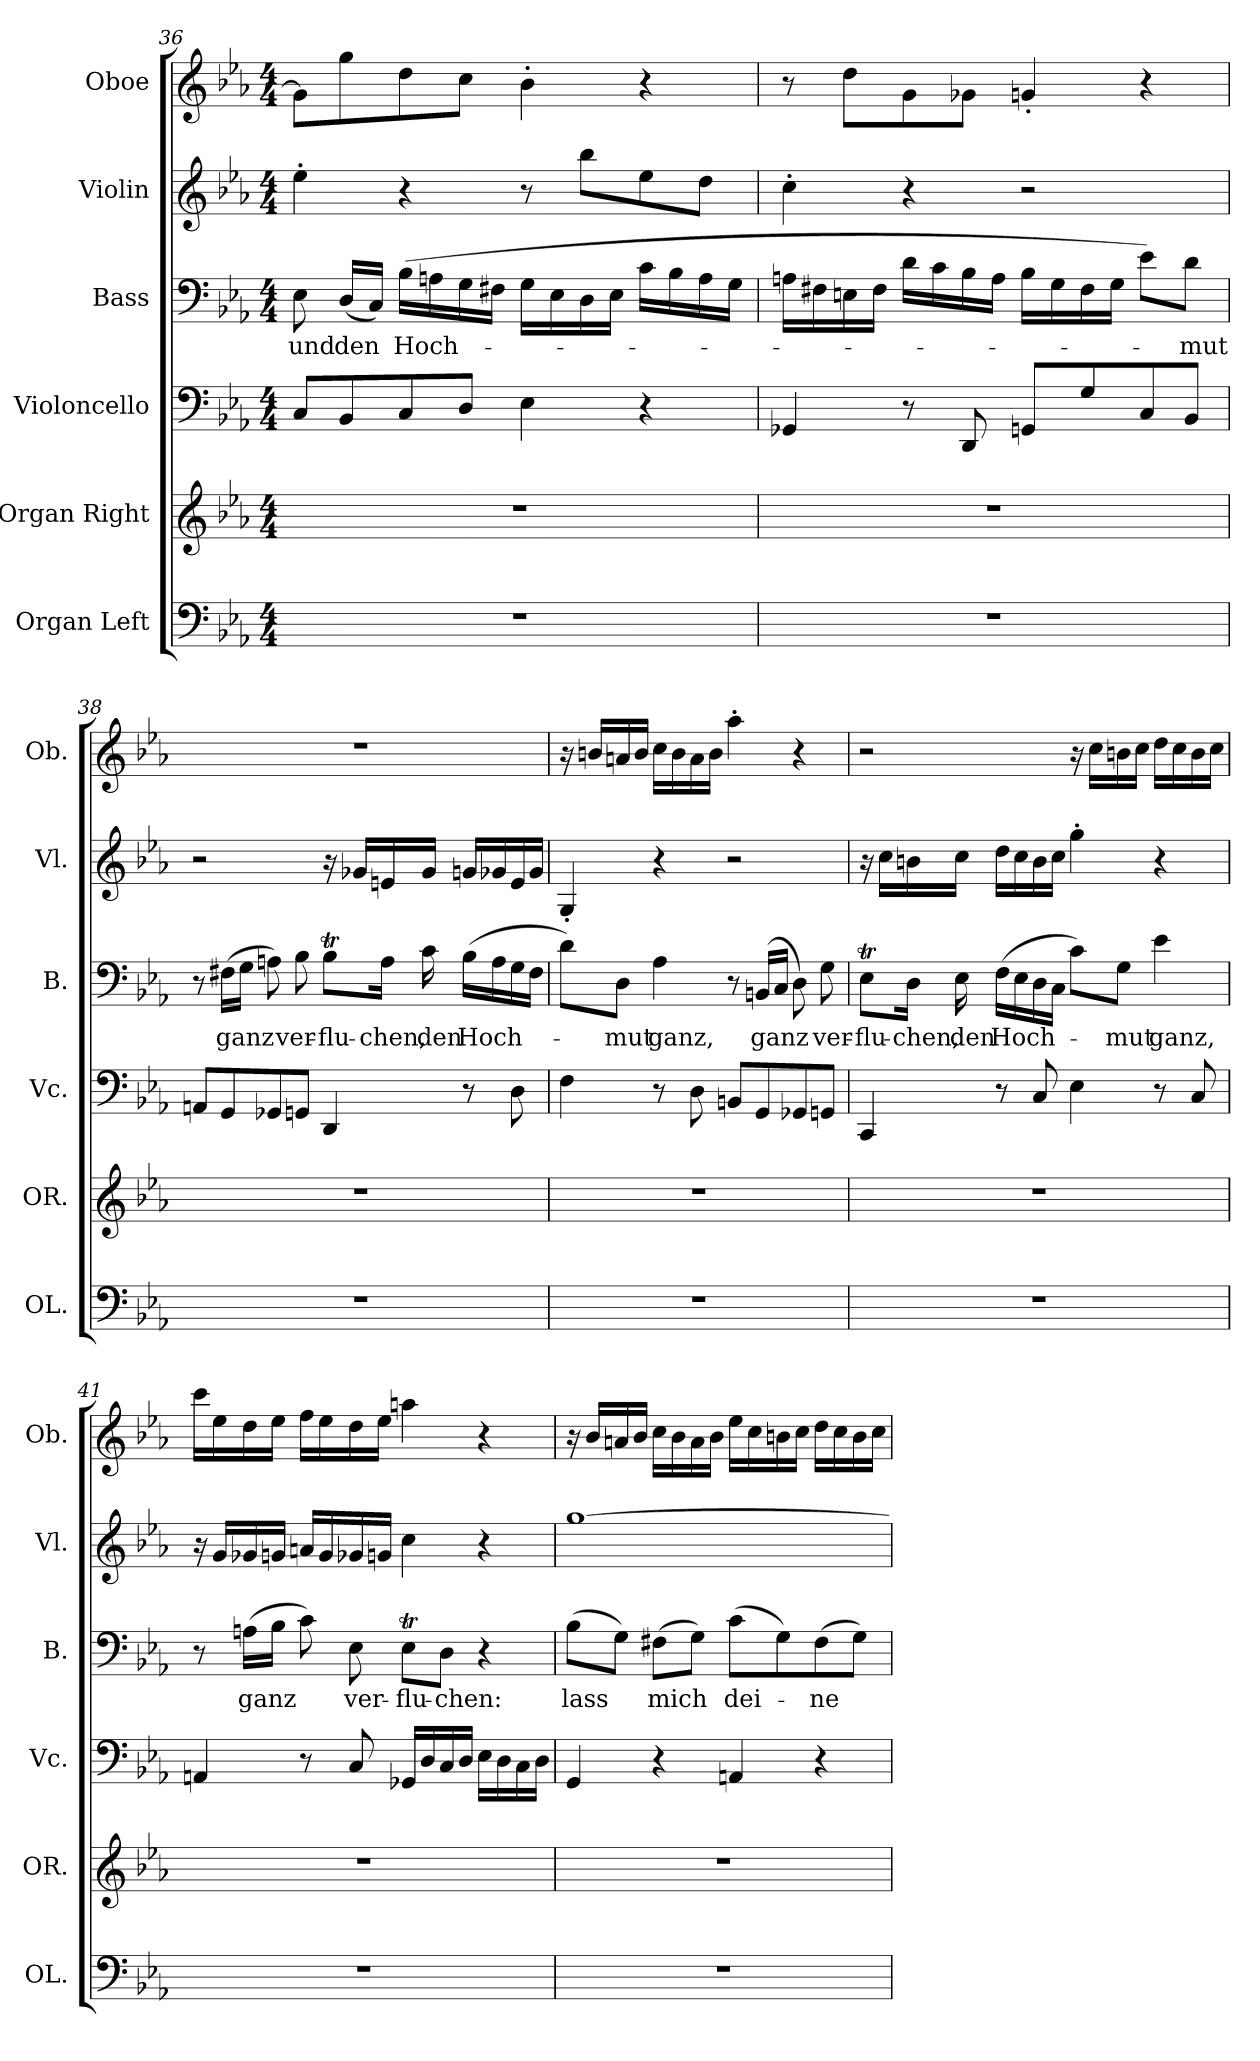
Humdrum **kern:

**kern	**kern	**kern	**kern	**text	**kern	**kern
*part6	*part5	*part4	*part3	*part3	*part2	*part1
*staff6	*staff5	*staff4	*staff3	*staff3	*staff2	*staff1
*I"Organ Left	*I"Organ Right	*I"Violoncello	*I"Bass	*	*I"Violin	*I"Oboe
*I'OL.	*I'OR.	*I'Vc.	*I'B.	*	*I'Vl.	*I'Ob.
*clefF4	*clefG2	*clefF4	*clefF4	*	*clefG2	*clefG2
*k[b-e-a-]	*k[b-e-a-]	*k[b-e-a-]	*k[b-e-a-]	*	*k[b-e-a-]	*k[b-e-a-]
*M4/4	*M4/4	*M4/4	*M4/4	*	*M4/4	*M4/4
=36	=36	=36	=36	=36	=36	=36
1r	1r	8C/L	8E-\	und	4ee-'\	8g\L]
.	.	8BB-/	(16D/LL	den	.	8gg\
.	.	.	16C/JJ)	.	.	.
.	.	8C/	(16B-\LL	Hoch-	4r	8dd\
.	.	.	16An\	.	.	.
.	.	8D/J	16G\	.	.	8cc\J
.	.	.	16F#X\JJ	.	.	.
.	.	4E-\	16G\LL	.	8r	4b-'\
.	.	.	16E-\	.	.	.
.	.	.	16D\	.	8bb-\L	.
.	.	.	16E-\JJ	.	.	.
.	.	4r	16c\LL	.	8ee-\	4r
.	.	.	16B-\	.	.	.
.	.	.	16A\	.	8dd\J	.
.	.	.	16G\JJ	.	.	.
!!LO:PB:g=z
=37	=37	=37	=37	=37	=37	=37
1r	1r	4GG-X/	16An\LL	.	4cc'\	8r
.	.	.	16F#X\	.	.	.
.	.	.	16En\	.	.	8dd\L
.	.	.	16F#\JJ	.	.	.
.	.	8r	16d\LL	.	4r	8g\
.	.	.	16c\	.	.	.
.	.	8DD/	16B-\	.	.	8g-X\J
.	.	.	16A\JJ	.	.	.
.	.	8GGn/L	16B-\LL	.	2r	4gn'/
.	.	.	16G\	.	.	.
.	.	8G/	16F#\	.	.	.
.	.	.	16G\JJ	.	.	.
.	.	8C/	8e-\L)	.	.	4r
.	.	8BB-/J	8d\J	-mut	.	.
=38	=38	=38	=38	=38	=38	=38
1r	1r	8AAn/L	8r	.	2r	1r
.	.	8GG/	(16F#X\LL	ganz	.	.
.	.	.	16G\JJ	.	.	.
.	.	8GG-X/	8An\)	.	.	.
.	.	8GGn/J	8B-\	ver-	.	.
.	.	4DD/	8B-T\L	-flu-	16r	.
.	.	.	.	.	16g-X/LL	.
.	.	.	16A\Jk	-chen,	16en/	.
.	.	.	16c\	den	16g-/JJ	.
.	.	8r	(16B-\LL	Hoch-	16gn/LL	.
.	.	.	16A\	.	16g-X/	.
.	.	8D\	16G\	.	16e/	.
.	.	.	16F#\JJ	.	16g-/JJ	.
!!LO:LB:g=z
=39	=39	=39	=39	=39	=39	=39
1r	1r	4F\	8d\L)	.	4G'/	16r
.	.	.	.	.	.	16bn/LL
.	.	.	8D\J	-mut	.	16an/
.	.	.	.	.	.	16b/JJ
.	.	8r	4A-\	ganz,	4r	16cc\LL
.	.	.	.	.	.	16b\
.	.	8D\	.	.	.	16a\
.	.	.	.	.	.	16b\JJ
.	.	8BBn/L	8r	.	2r	4aa-'\
.	.	8GG/	(16BBn/LL	ganz	.	.
.	.	.	16C/JJ	.	.	.
.	.	8GG-X/	8D\)	.	.	4r
.	.	8GGn/J	8G\	ver-	.	.
=40	=40	=40	=40	=40	=40	=40
1r	1r	4CC/	8E-T\L	-flu-	16r	2r
.	.	.	.	.	16cc\LL	.
.	.	.	16D\Jk	-chen,	16bn\	.
.	.	.	16E-\	den	16cc\JJ	.
.	.	8r	(16F\LL	Hoch-	16dd\LL	.
.	.	.	16E-\	.	16cc\	.
.	.	8C/	16D\	.	16b\	.
.	.	.	16C\JJ	.	16cc\JJ	.
.	.	4E-\	8c\L)	.	4gg'\	16r
.	.	.	.	.	.	16cc\LL
.	.	.	8G\J	-mut	.	16bn\
.	.	.	.	.	.	16cc\JJ
.	.	8r	4e-\	ganz,	4r	16dd\LL
.	.	.	.	.	.	16cc\
.	.	8C/	.	.	.	16b\
.	.	.	.	.	.	16cc\JJ
!!LO:PB:g=z
=41	=41	=41	=41	=41	=41	=41
1r	1r	4AAn/	8r	.	16r	16ccc\LL
.	.	.	.	.	16g/LL	16ee-\
.	.	.	(16An\LL	ganz	16g-X/	16dd\
.	.	.	16B-\JJ	.	16gn/JJ	16ee-\JJ
.	.	8r	8c\)	.	16an/LL	16ff\LL
.	.	.	.	.	16g/	16ee-\
.	.	8C/	8E-\	ver-	16g-X/	16dd\
.	.	.	.	.	16gn/JJ	16ee-\JJ
.	.	16GG-X/LL	8E-T\L	-flu-	4cc\	4aan\
.	.	16D/	.	.	.	.
.	.	16C/	8D\J	-chen:	.	.
.	.	16D/JJ	.	.	.	.
.	.	16E-\LL	4r	.	4r	4r
.	.	16D\	.	.	.	.
.	.	16C\	.	.	.	.
.	.	16D\JJ	.	.	.	.
=42	=42	=42	=42	=42	=42	=42
1r	1r	4GG/	(8B-\L	lass	[1gg	16r
.	.	.	.	.	.	16b-/LL
.	.	.	8G\J)	.	.	16an/
.	.	.	.	.	.	16b-/JJ
.	.	4r	(8F#X\L	mich	.	16cc\LL
.	.	.	.	.	.	16b-\
.	.	.	8G\J)	.	.	16a\
.	.	.	.	.	.	16b-\JJ
.	.	4AAn/	(8c\L	dei-	.	16ee-\LL
.	.	.	.	.	.	16cc\
.	.	.	8G\)	.	.	16bn\
.	.	.	.	.	.	16cc\JJ
.	.	4r	(8F#\	-ne	.	16dd\LL
.	.	.	.	.	.	16cc\
.	.	.	8G\J)	.	.	16b\
.	.	.	.	.	.	16cc\JJ
=	=	=	=	=	=	=
*-	*-	*-	*-	*-	*-	*-
